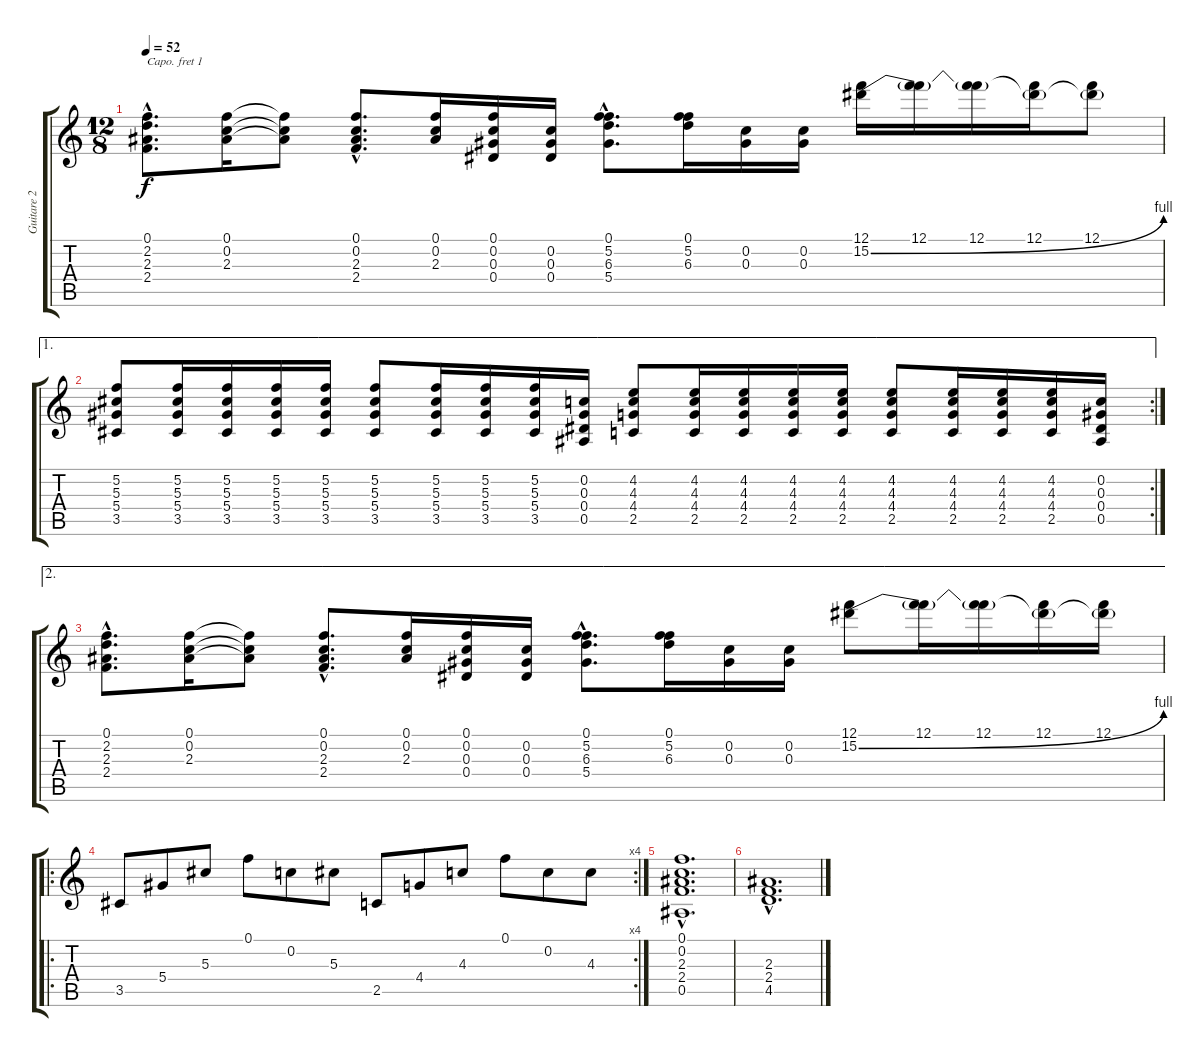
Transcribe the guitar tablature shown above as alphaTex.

\track ("Guitare 2" "Guitare 2") {instrument distortionguitar}
\staff {score tabs}
\capo 1
\tuning (E4 B3 G3 D3 A2 E2) {hide}
\ts (12 8)
\tempo 52
\clef g2
\ks c
(0.1{hac} 2.2{hac} 2.3{hac} 2.4{hac}).8{d dy f} (0.1 0.2 2.3).16 (0.1{t} 0.2{t} 2.3{t}).8 (0.1{hac} 0.2{hac} 2.3{hac} 2.4{hac}).8{d} (0.1 0.2 2.3).16 (0.1 0.2 0.3 0.4).16 (0.2 0.3 0.4).16 (0.1{hac} 5.2{hac} 6.3{hac} 5.4{hac}).8{d} (0.1 5.2 6.3).16 (0.2 0.3).16 (0.2 0.3).16 (12.1 15.2{be (bend 0 0 60 4)}).16 (12.1 15.2{t}).16 (12.1 15.2{t}).16 (12.1 15.2{t}).16 (12.1 15.2{t}).8 |
\ae 1
\rc 2
(5.2 5.3 5.4 3.5).8 (5.2 5.3 5.4 3.5).16 (5.2 5.3 5.4 3.5).16 (5.2 5.3 5.4 3.5).16 (5.2 5.3 5.4 3.5).16 (5.2 5.3 5.4 3.5).8 (5.2 5.3 5.4 3.5).16 (5.2 5.3 5.4 3.5).16 (5.2 5.3 5.4 3.5).16 (0.2 0.3 0.4 0.5).16 (4.2 4.3 4.4 2.5).8 (4.2 4.3 4.4 2.5).16 (4.2 4.3 4.4 2.5).16 (4.2 4.3 4.4 2.5).16 (4.2 4.3 4.4 2.5).16 (4.2 4.3 4.4 2.5).8 (4.2 4.3 4.4 2.5).16 (4.2 4.3 4.4 2.5).16 (4.2 4.3 4.4 2.5).16 (0.2 0.3 0.4 0.5).16 |
\ae 2
(0.1{hac} 2.2{hac} 2.3{hac} 2.4{hac}).8{d} (0.1 0.2 2.3).16 (0.1{t} 0.2{t} 2.3{t}).8 (0.1{hac} 0.2{hac} 2.3{hac} 2.4{hac}).8{d} (0.1 0.2 2.3).16 (0.1 0.2 0.3 0.4).16 (0.2 0.3 0.4).16 (0.1{hac} 5.2{hac} 6.3{hac} 5.4{hac}).8{d} (0.1 5.2 6.3).16 (0.2 0.3).16 (0.2 0.3).16 (12.1 15.2{be (bend 0 0 60 4)}).8 (12.1 15.2{t}).16 (12.1 15.2{t}).16 (12.1 15.2{t}).16 (12.1 15.2{t}).16 |
\ro
\rc 4
3.5.8 5.4.8 5.3.8 0.1.8 0.2.8 5.3.8 2.5.8 4.4.8 4.3.8 0.1.8 0.2.8 4.3.8 |
(0.1{hac} 0.2{hac} 2.3{hac} 2.4{hac} 0.5{hac}).1{d} |
(2.3{hac} 2.4{hac} 4.5{hac}).1{d}
